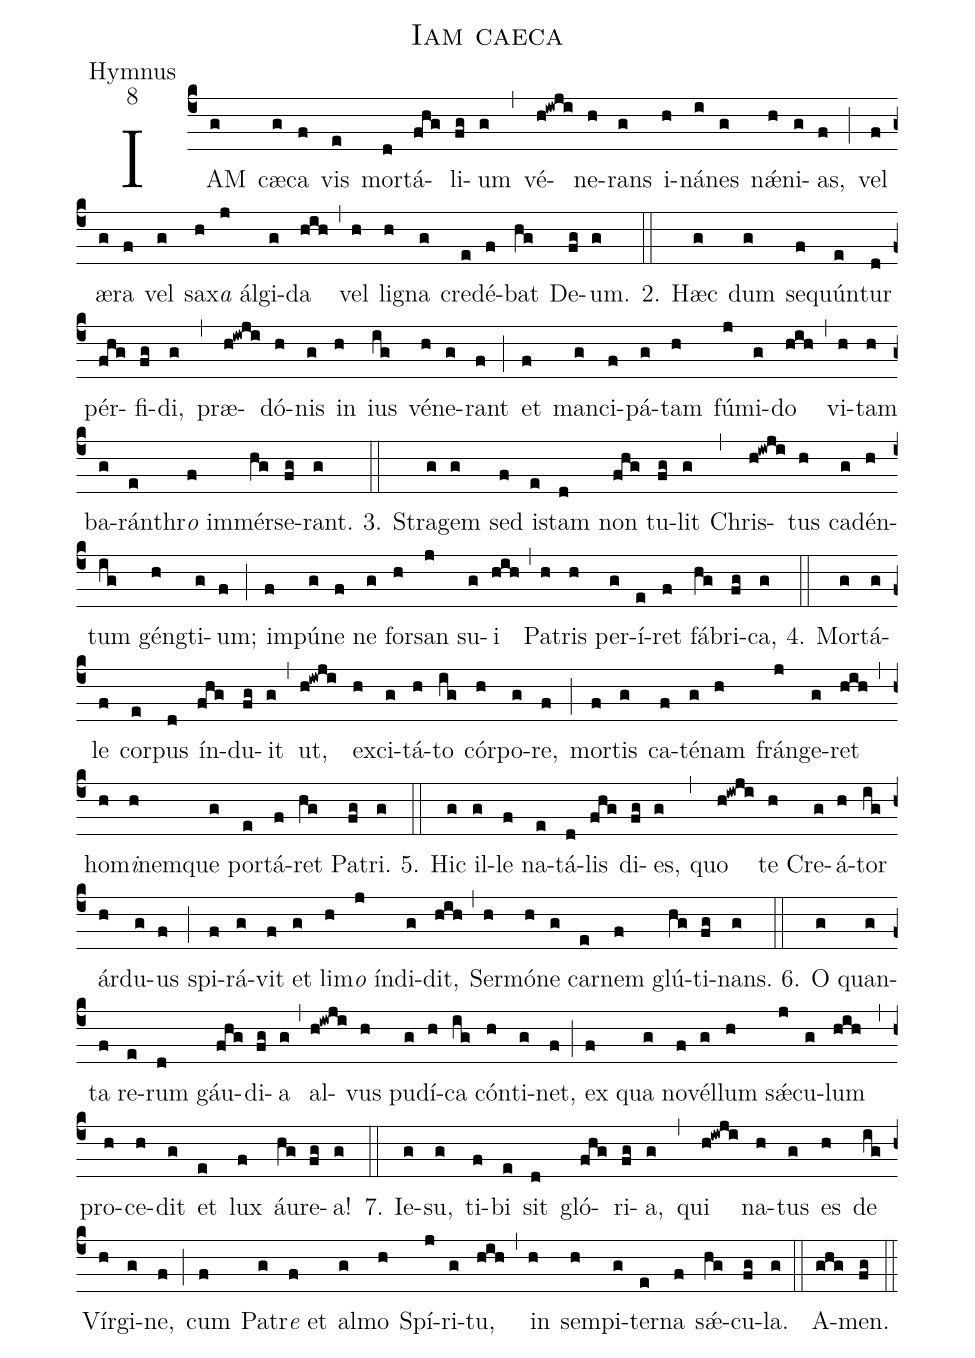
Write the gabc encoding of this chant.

name:Iam caeca;
office-part:Hymnus;
mode:8;
%%
(c4) IAM(g) cæ(g)ca(f) vis(e) mor(d)tá(fhg)li(fg)um(g) (,) vé(h!iwji)ne(h)rans(g) i(h)ná(i)nes(g) nǽ(h)ni(g)as,(f) (;) vel(f) æ(g)ra(f) vel(g) sax(h)<i>a</i> ál(j)gi(g)da(hih) (,) vel(h) li(h)gna(g) cre(e)dé(f)bat(hg) De(fg)um.(g) (::)

2. Hæc(g) dum(g) se(f)quún(e)tur(d) pér(fhg)fi(fg)di,(g) (,) præ(h!iwji)dó(h)nis(g) in(h) ius(ig) vé(h)ne(g)rant(f) (;) et(f) man(g)ci(f)pá(g)tam(h) fú(j)mi(g)do(hih) (,) vi(h)tam(h) ba(g)rán(e)thr<i>o</i> im(f)mér(hg)se(fg)rant.(g) (::)

3. Stra(g)gem(g) sed(f) is(e)tam(d) non(fhg) tu(fg)lit(g) (,) Chris(h!iwji)tus(h) ca(g)dén(h)tum(ig) gén(h)gti(g)um;(f) (;) im(f)pú(g)ne(f) ne(g) for(h)san(j) su(g)i(hih) (,) Pa(h)tris(h) per(g)í(e)ret(f) fá(hg)bri(fg)ca,(g) (::)

4. Mor(g)tá(g)le(f) cor(e)pus(d) ín(fhg)du(fg)it(g) (,) ut,(h!iwji) ex(h)ci(g)tá(h)to(ig) cór(h)po(g)re,(f) (;) mor(f)tis(g) ca(f)té(g)nam(h) frán(j)ge(g)ret(hih) (,) hom(h)<i>i</i>nem(h)que(g) por(e)tá(f)ret(hg) Pa(fg)tri.(g) (::)

5. Hic(g) il(g)le(f) na(e)tá(d)lis(fhg) di(fg)es,(g) (,) quo(h!iwji) te(h) Cre(g)á(h)tor(ig) ár(h)du(g)us(f) (;) spi(f)rá(g)vit(f) et(g) li(h)m<i>o</i> ín(j)di(g)dit,(hih) (,) Ser(h)mó(h)ne(g) car(e)nem(f) glú(hg)ti(fg)nans.(g) (::)

6. O(g) quan(g)ta(f) re(e)rum(d) gáu(fhg)di(fg)a(g) (,) al(h!iwji)vus(h) pu(g)dí(h)ca(ig) cón(h)ti(g)net,(f) (;) ex(f) qua(g) no(f)vél(g)lum(h) sǽ(j)cu(g)lum(hih) (,) pro(h)ce(h)dit(g) et(e) lux(f) áu(hg)re(fg)a!(g) (::)

7. Ie(g)su,(g) ti(f)bi(e) sit(d) gló(fhg)ri(fg)a,(g) (,) qui(h!iwji) na(h)tus(g) es(h) de(ig) Vír(h)gi(g)ne,(f) (;) cum(f) Pa(g)tr<i>e</i> et(f) al(g)mo(h) Spí(j)ri(g)tu,(hih) (,) in(h) sem(h)pi(g)ter(e)na(f) sǽ(hg)cu(fg)la.(g) (::) A(ghg)men.(fg) (::)
